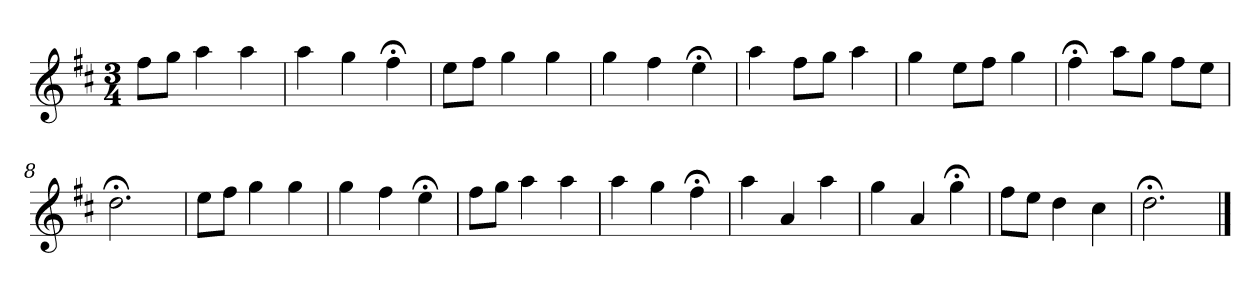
**kern
*part1
*staff1
*k[f#c#]
*D:
*M3/4
*MM120
=1
8ff#L
8ggJ
4aa
4aa
=2
4aa
4gg
4ff#;<
=3
8eeL
8ff#J
4gg
4gg
=4
4gg
4ff#
4ee;<
=5
4aa
8ff#L
8ggJ
4aa
=6
4gg
8eeL
8ff#J
4gg
=7
4ff#;<
8aaL
8ggJ
8ff#L
8eeJ
=8
2.dd;<
=9
8eeL
8ff#J
4gg
4gg
=10
4gg
4ff#
4ee;<
=11
8ff#L
8ggJ
4aa
4aa
=12
4aa
4gg
4ff#;<
=13
4aa
4a
4aa
=14
4gg
4a
4gg;<
=15
8ff#L
8eeJ
4dd
4cc#
=16
2.dd;<
==
*-
